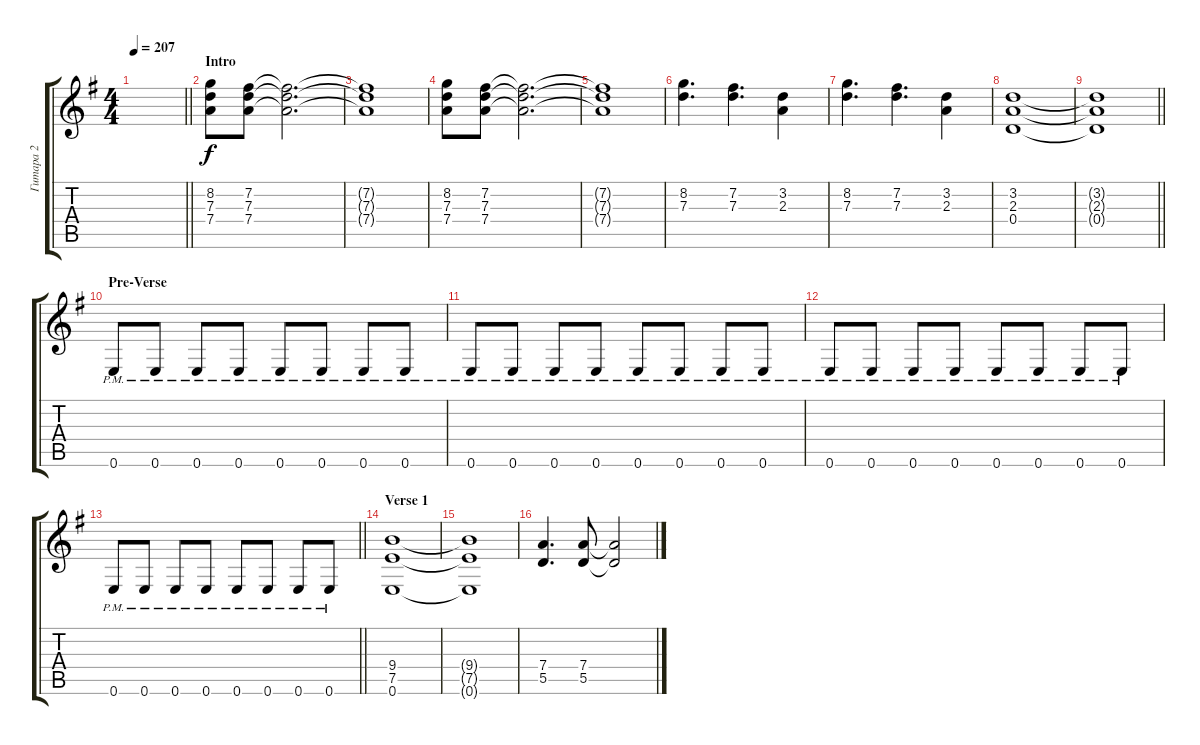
\track ("Гитара 2" "Гитара 2") {instrument distortionguitar}
\staff {score tabs}
\tuning (E4 B3 G3 D3 A2 E2) {hide}
\ts (4 4)
\tempo 207
\clef g2
\barLineRight lightlight
\ks eminor
|
\section ("" "Intro")
(8.2 7.3 7.4).8 (7.2 7.3 7.4).8 (7.2{t} 7.3{t} 7.4{t}).2{d} |
(7.2{t} 7.3{t} 7.4{t}).1 |
(8.2 7.3 7.4).8 (7.2 7.3 7.4).8 (7.2{t} 7.3{t} 7.4{t}).2{d} |
(7.2{t} 7.3{t} 7.4{t}).1 |
(8.2 7.3).4{d} (7.2 7.3).4{d} (3.2 2.3).4 |
(8.2 7.3).4{d} (7.2 7.3).4{d} (3.2 2.3).4 |
(3.2 2.3 0.4).1 |
\barLineRight lightlight
(3.2{t} 2.3{t} 0.4{t}).1 |
\section ("" "Pre-Verse")
0.6{pm}.8 0.6{pm}.8 0.6{pm}.8 0.6{pm}.8 0.6{pm}.8 0.6{pm}.8 0.6{pm}.8 0.6{pm}.8 |
0.6{pm}.8 0.6{pm}.8 0.6{pm}.8 0.6{pm}.8 0.6{pm}.8 0.6{pm}.8 0.6{pm}.8 0.6{pm}.8 |
0.6{pm}.8 0.6{pm}.8 0.6{pm}.8 0.6{pm}.8 0.6{pm}.8 0.6{pm}.8 0.6{pm}.8 0.6{pm}.8 |
\barLineRight lightlight
0.6{pm}.8 0.6{pm}.8 0.6{pm}.8 0.6{pm}.8 0.6{pm}.8 0.6{pm}.8 0.6{pm}.8 0.6{pm}.8 |
\section ("" "Verse 1")
(9.4 7.5 0.6).1 |
(9.4{t} 7.5{t} 0.6{t}).1 |
(7.4 5.5).4{d} (7.4 5.5).8 (7.4{t} 5.5{t}).2
